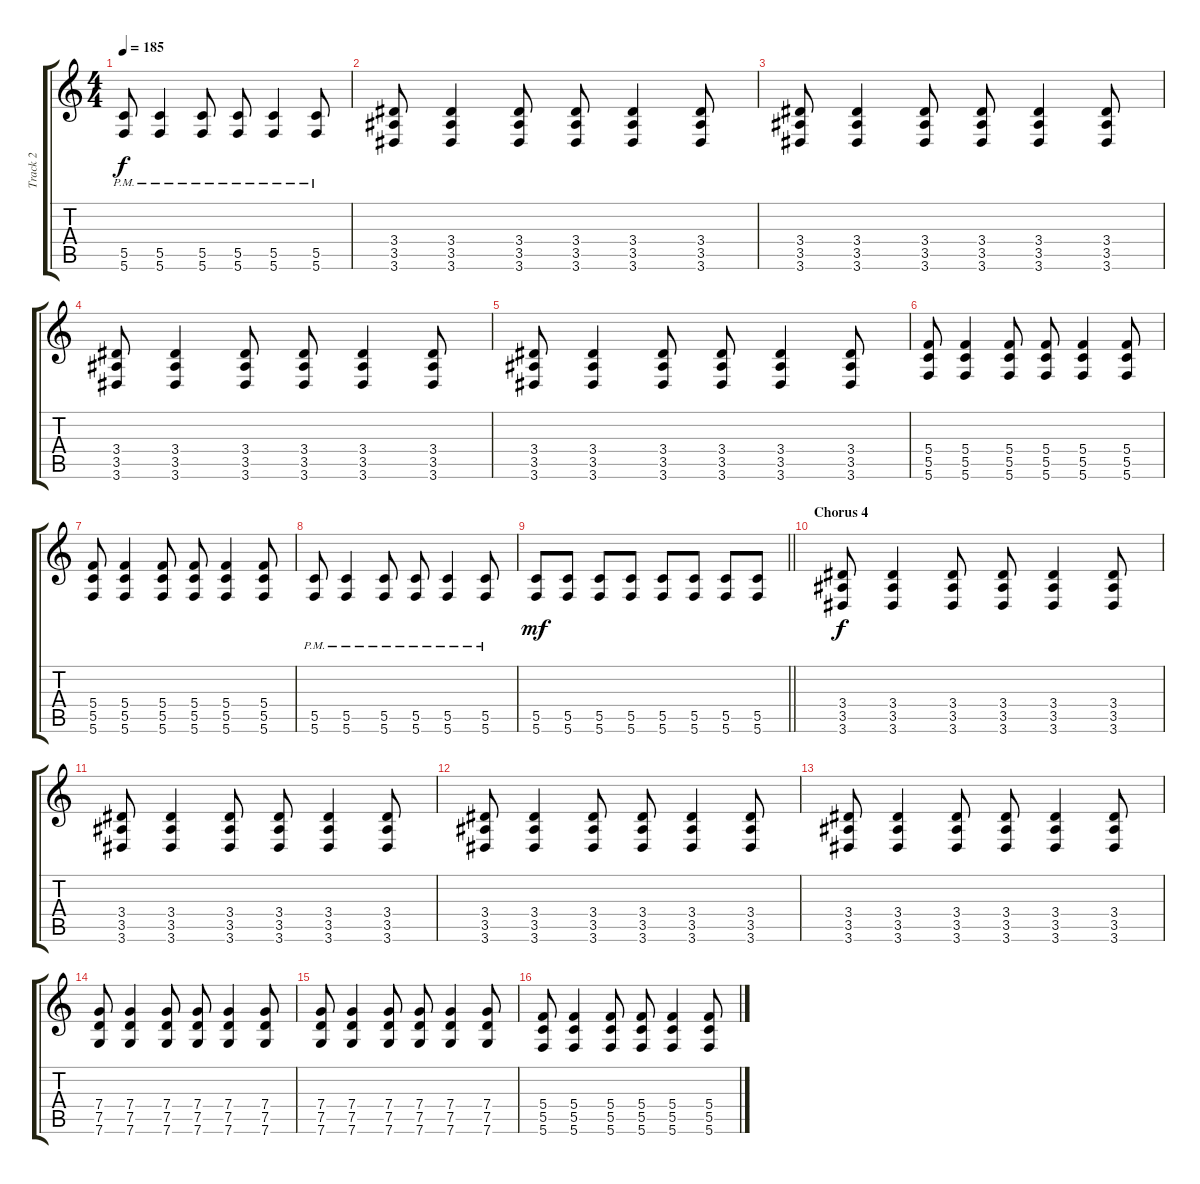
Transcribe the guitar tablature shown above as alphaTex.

\track ("Track 2" "Track 2") {instrument distortionguitar}
\staff {score tabs}
\tuning (D4 A3 F3 C3 G2 C2) {hide}
\ts (4 4)
\tempo 185
\clef g2
\ks c
(5.5{pm} 5.6{pm}).8{dy f} (5.5{pm} 5.6{pm}).4 (5.5{pm} 5.6{pm}).8 (5.5{pm} 5.6{pm}).8 (5.5{pm} 5.6{pm}).4 (5.5{pm} 5.6{pm}).8 |
(3.4 3.5 3.6).8 (3.4 3.5 3.6).4 (3.4 3.5 3.6).8 (3.4 3.5 3.6).8 (3.4 3.5 3.6).4 (3.4 3.5 3.6).8 |
(3.4 3.5 3.6).8 (3.4 3.5 3.6).4 (3.4 3.5 3.6).8 (3.4 3.5 3.6).8 (3.4 3.5 3.6).4 (3.4 3.5 3.6).8 |
(3.4 3.5 3.6).8 (3.4 3.5 3.6).4 (3.4 3.5 3.6).8 (3.4 3.5 3.6).8 (3.4 3.5 3.6).4 (3.4 3.5 3.6).8 |
(3.4 3.5 3.6).8 (3.4 3.5 3.6).4 (3.4 3.5 3.6).8 (3.4 3.5 3.6).8 (3.4 3.5 3.6).4 (3.4 3.5 3.6).8 |
(5.4 5.5 5.6).8 (5.4 5.5 5.6).4 (5.4 5.5 5.6).8 (5.4 5.5 5.6).8 (5.4 5.5 5.6).4 (5.4 5.5 5.6).8 |
(5.4 5.5 5.6).8 (5.4 5.5 5.6).4 (5.4 5.5 5.6).8 (5.4 5.5 5.6).8 (5.4 5.5 5.6).4 (5.4 5.5 5.6).8 |
(5.5{pm} 5.6{pm}).8 (5.5{pm} 5.6{pm}).4 (5.5{pm} 5.6{pm}).8 (5.5{pm} 5.6{pm}).8 (5.5{pm} 5.6{pm}).4 (5.5{pm} 5.6{pm}).8 |
\barLineRight lightlight
(5.5 5.6).8{dy mf} (5.5 5.6).8 (5.5 5.6).8 (5.5 5.6).8 (5.5 5.6).8 (5.5 5.6).8 (5.5 5.6).8 (5.5 5.6).8 |
\section ("" "Chorus 4")
(3.4 3.5 3.6).8{dy f} (3.4 3.5 3.6).4 (3.4 3.5 3.6).8 (3.4 3.5 3.6).8 (3.4 3.5 3.6).4 (3.4 3.5 3.6).8 |
(3.4 3.5 3.6).8 (3.4 3.5 3.6).4 (3.4 3.5 3.6).8 (3.4 3.5 3.6).8 (3.4 3.5 3.6).4 (3.4 3.5 3.6).8 |
(3.4 3.5 3.6).8 (3.4 3.5 3.6).4 (3.4 3.5 3.6).8 (3.4 3.5 3.6).8 (3.4 3.5 3.6).4 (3.4 3.5 3.6).8 |
(3.4 3.5 3.6).8 (3.4 3.5 3.6).4 (3.4 3.5 3.6).8 (3.4 3.5 3.6).8 (3.4 3.5 3.6).4 (3.4 3.5 3.6).8 |
(7.4 7.5 7.6).8 (7.4 7.5 7.6).4 (7.4 7.5 7.6).8 (7.4 7.5 7.6).8 (7.4 7.5 7.6).4 (7.4 7.5 7.6).8 |
(7.4 7.5 7.6).8 (7.4 7.5 7.6).4 (7.4 7.5 7.6).8 (7.4 7.5 7.6).8 (7.4 7.5 7.6).4 (7.4 7.5 7.6).8 |
(5.4 5.5 5.6).8 (5.4 5.5 5.6).4 (5.4 5.5 5.6).8 (5.4 5.5 5.6).8 (5.4 5.5 5.6).4 (5.4 5.5 5.6).8
